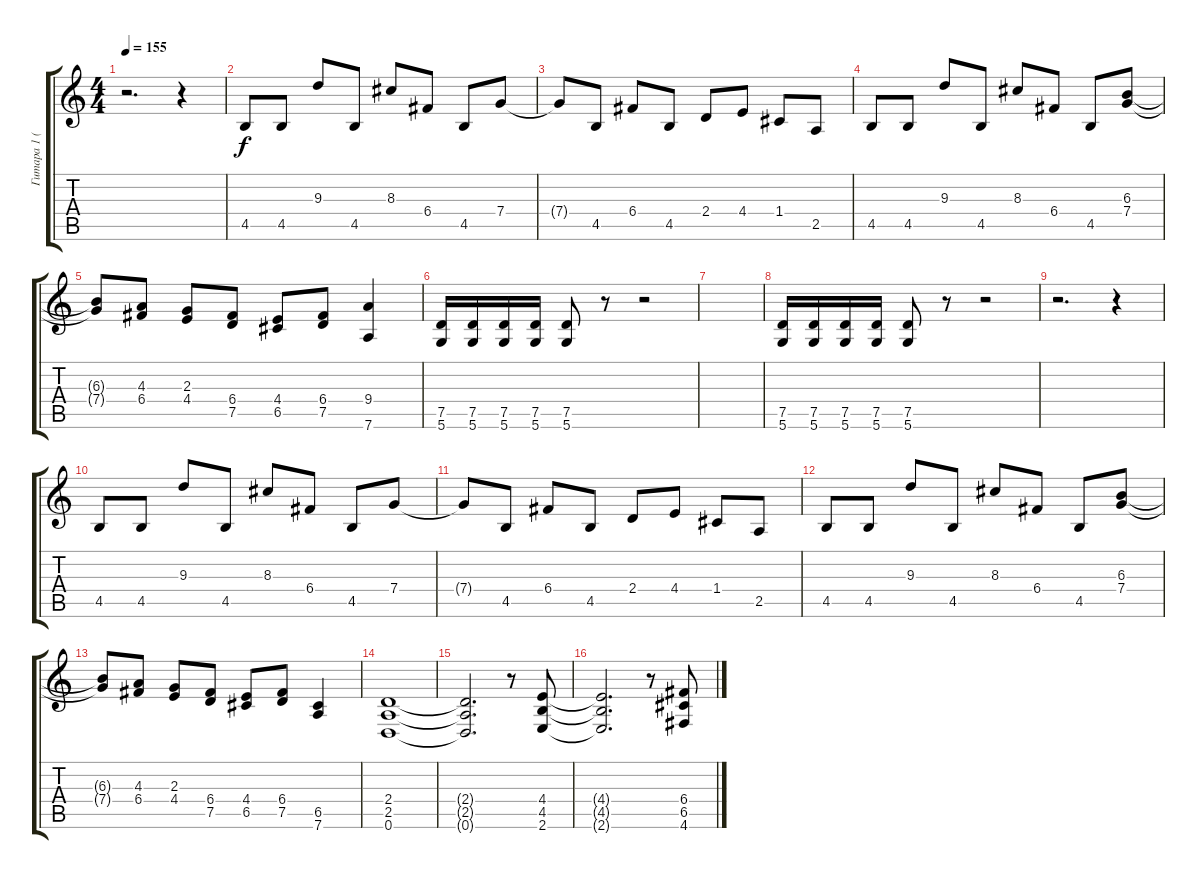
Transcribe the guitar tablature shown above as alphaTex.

\track ("Гитара 1 (2)" "Гитара 1 (") {instrument distortionguitar}
\staff {score tabs}
\tuning (D4 A3 F3 C3 G2 D2) {hide}
\ts (4 4)
\tempo 155
\clef g2
\ks c
r.2{d dy f} r.4 |
4.5.8 4.5.8 9.3.8 4.5.8 8.3.8 6.4.8 4.5.8 7.4.8 |
7.4{t}.8 4.5.8 6.4.8 4.5.8 2.4.8 4.4.8 1.4.8 2.5.8 |
4.5.8 4.5.8 9.3.8 4.5.8 8.3.8 6.4.8 4.5.8 (6.3 7.4).8 |
(6.3{t} 7.4{t}).8 (4.3 6.4).8 (2.3 4.4).8 (6.4 7.5).8 (4.4 6.5).8 (6.4 7.5).8 (9.4 7.6).4 |
(7.5 5.6).16 (7.5 5.6).16 (7.5 5.6).16 (7.5 5.6).16 (7.5 5.6).8 r.8 r.2 |
|
(7.5 5.6).16 (7.5 5.6).16 (7.5 5.6).16 (7.5 5.6).16 (7.5 5.6).8 r.8 r.2 |
r.2{d} r.4 |
4.5.8 4.5.8 9.3.8 4.5.8 8.3.8 6.4.8 4.5.8 7.4.8 |
7.4{t}.8 4.5.8 6.4.8 4.5.8 2.4.8 4.4.8 1.4.8 2.5.8 |
4.5.8 4.5.8 9.3.8 4.5.8 8.3.8 6.4.8 4.5.8 (6.3 7.4).8 |
(6.3{t} 7.4{t}).8 (4.3 6.4).8 (2.3 4.4).8 (6.4 7.5).8 (4.4 6.5).8 (6.4 7.5).8 (6.5 7.6).4 |
(2.4 2.5 0.6).1 |
(2.4{t} 2.5{t} 0.6{t}).2{d} r.8 (4.4 4.5 2.6).8 |
(4.4{t} 4.5{t} 2.6{t}).2{d} r.8 (6.4 6.5 4.6).8
